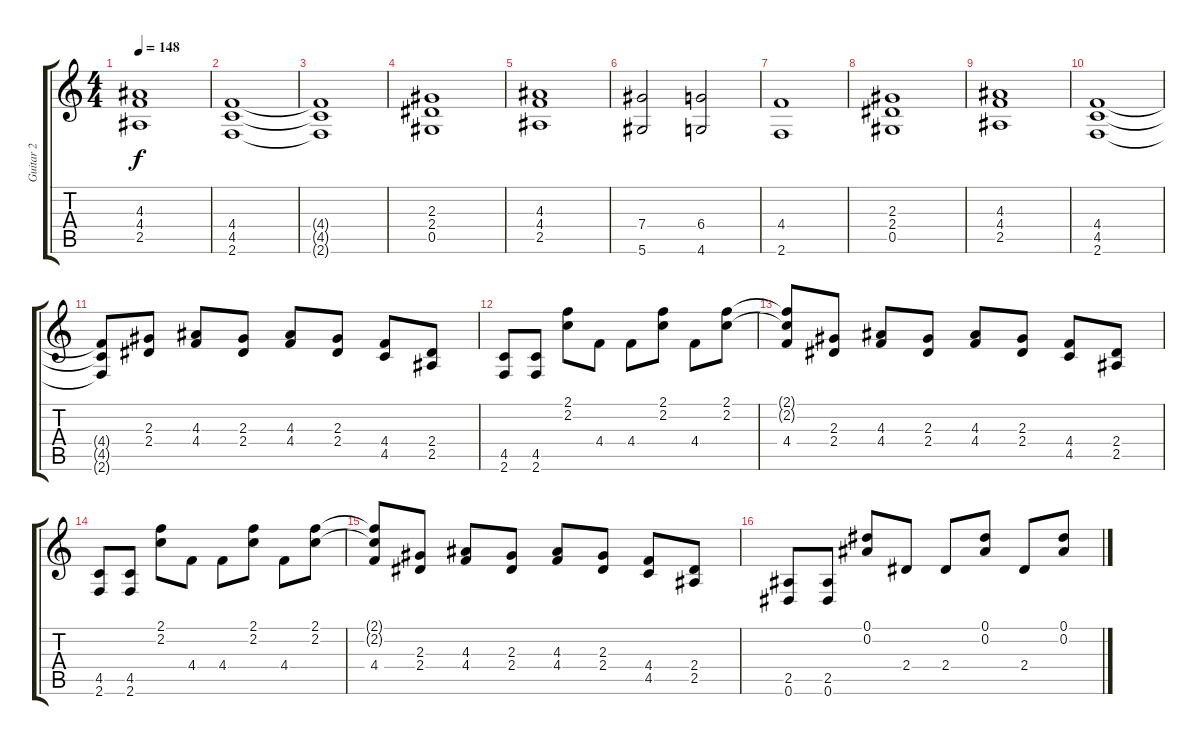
\track ("Guitar 2" "Guitar 2") {instrument distortionguitar}
\staff {score tabs}
\tuning (Eb4 Bb3 Gb3 Db3 Ab2 Eb2) {hide}
\ts (4 4)
\tempo 148
\clef g2
\ks c
(4.3 4.4 2.5).1{dy f} |
(4.4 4.5 2.6).1 |
(4.4{t} 4.5{t} 2.6{t}).1 |
(2.3 2.4 0.5).1 |
(4.3 4.4 2.5).1 |
(7.4 5.6).2 (6.4 4.6).2 |
(4.4 2.6).1 |
(2.3 2.4 0.5).1 |
(4.3 4.4 2.5).1 |
(4.4 4.5 2.6).1 |
(4.4{t} 4.5{t} 2.6{t}).8 (2.3 2.4).8 (4.3 4.4).8 (2.3 2.4).8 (4.3 4.4).8 (2.3 2.4).8 (4.4 4.5).8 (2.4 2.5).8 |
(4.5 2.6).8 (4.5 2.6).8 (2.1 2.2).8 4.4.8 4.4.8 (2.1 2.2).8 4.4.8 (2.1 2.2).8 |
(2.1{t} 2.2{t} 4.4).8 (2.3 2.4).8 (4.3 4.4).8 (2.3 2.4).8 (4.3 4.4).8 (2.3 2.4).8 (4.4 4.5).8 (2.4 2.5).8 |
(4.5 2.6).8 (4.5 2.6).8 (2.1 2.2).8 4.4.8 4.4.8 (2.1 2.2).8 4.4.8 (2.1 2.2).8 |
(2.1{t} 2.2{t} 4.4).8 (2.3 2.4).8 (4.3 4.4).8 (2.3 2.4).8 (4.3 4.4).8 (2.3 2.4).8 (4.4 4.5).8 (2.4 2.5).8 |
(2.5 0.6).8 (2.5 0.6).8 (0.1 0.2).8 2.4.8 2.4.8 (0.1 0.2).8 2.4.8 (0.1 0.2).8
